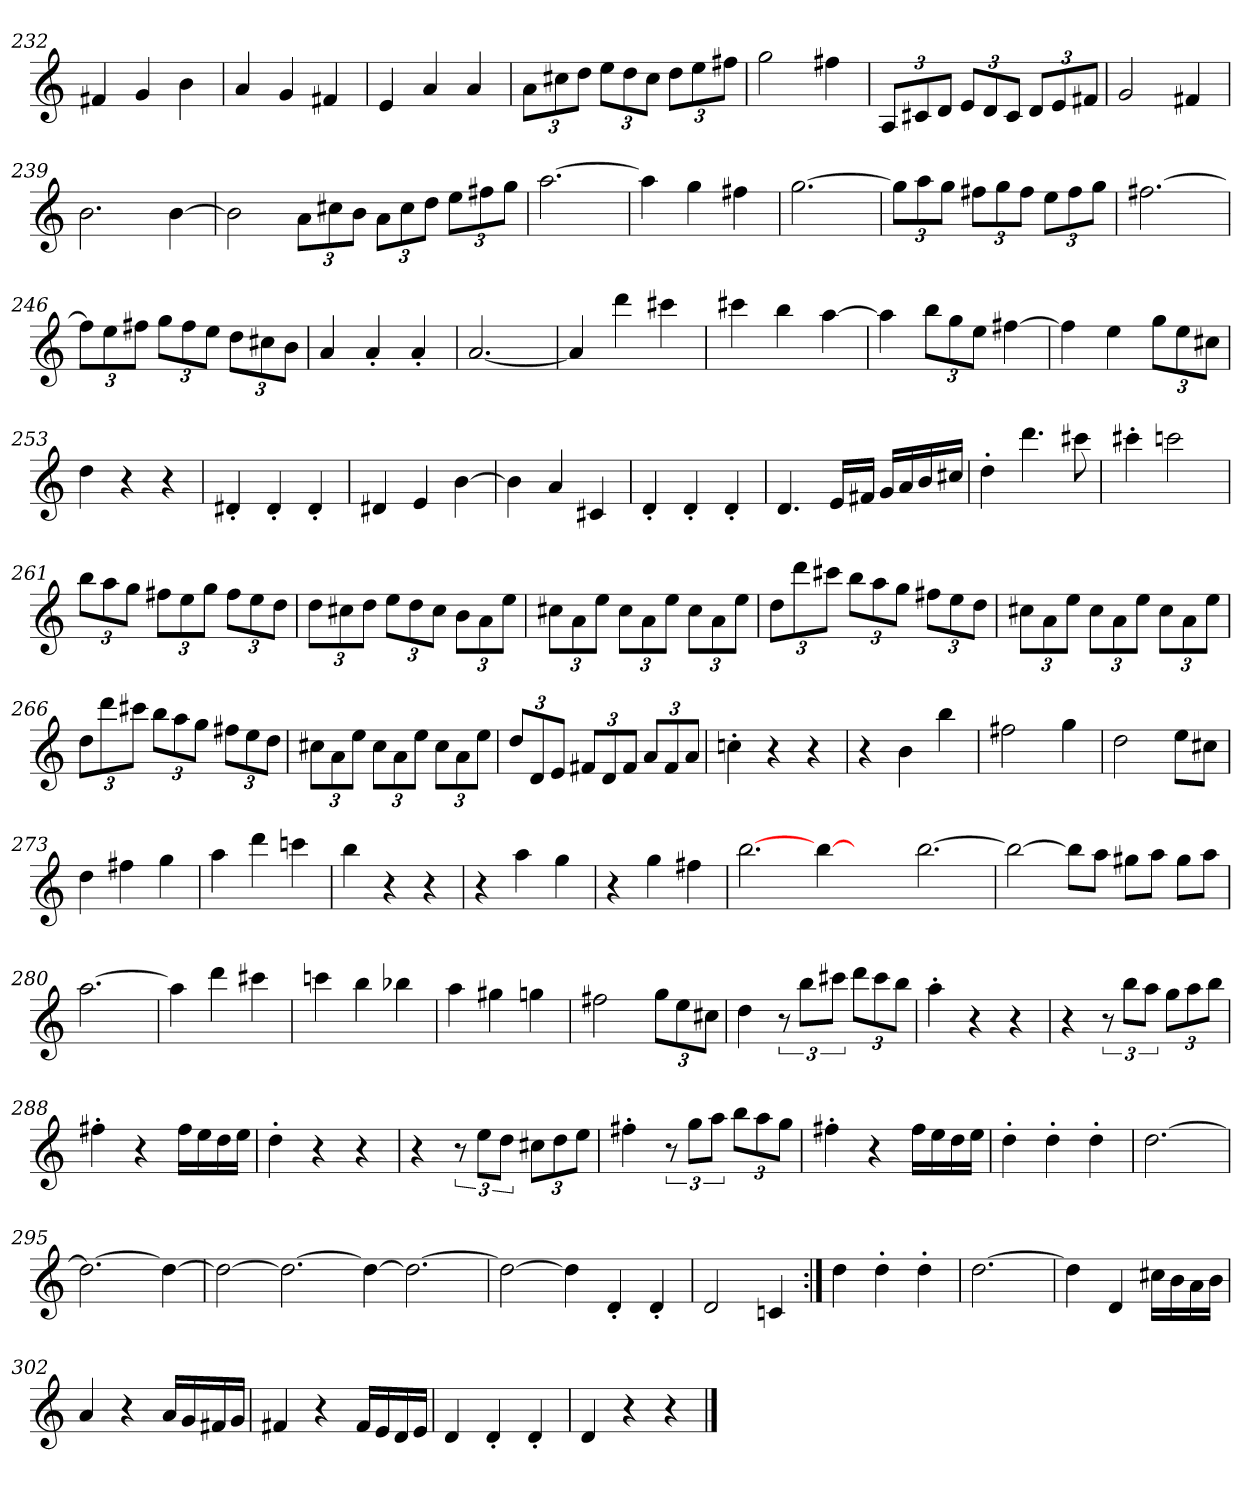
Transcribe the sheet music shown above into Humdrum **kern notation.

**kern
*part1
*staff1
=232
4f#X/
4g/
4b\
=233
4a/
4g/
4f#X/
=234
4e/
4a/
4a/
=235
12a\L
12cc#X\
12dd\J
12ee\L
12dd\
12cc#\J
12dd\L
12ee\
12ff#X\J
=236
2gg\
4ff#X\
=237
12A/L
12c#X/
12d/J
12e/L
12d/
12c#/J
12d/L
12e/
12f#X/J
=238
2g/
4f#X/
=239
2.b\
[4b\
=240
2b\]
12a\L
12cc#X\
12b\J
12a\L
12cc#\
12dd\J
12ee\L
12ff#X\
12gg\J
=241
[2.aa\
=242
4aa\]
4gg\
4ff#X\
=243
[2.gg\
=244
12gg\L]
12aa\
12gg\J
12ff#X\L
12gg\
12ff#\J
12ee\L
12ff#\
12gg\J
=245
[2.ff#X\
=246
12ff#\L]
12ee\
12ff#X\J
12gg\L
12ff#\
12ee\J
12dd\L
12cc#X\
12b\J
=247
4a/
4a'/
4a'/
=248
[2.a/
=249
4a/]
4ddd\
4ccc#X\
=250
4ccc#X\
4bb\
[4aa\
=251
4aa\]
12bb\L
12gg\
12ee\J
[4ff#X\
=252
4ff#\]
4ee\
12gg\L
12ee\
12cc#X\J
=253
4dd\
4r
4r
=254
4d#X'/
4d#'/
4d#'/
=255
4d#X/
4e/
[4b\
=256
4b\]
4a/
4c#X/
=257
4d'/
4d'/
4d'/
=258
4.d/
16e/LL
16f#X/JJ
16g/LL
16a/
16b/
16cc#X/JJ
=259
4dd'\
4.ddd\
8ccc#X\
=260
4ccc#X'\
2cccn\
=261
12bb\L
12aa\
12gg\J
12ff#X\L
12ee\
12gg\J
12ff#\L
12ee\
12dd\J
=262
12dd\L
12cc#X\
12dd\J
12ee\L
12dd\
12cc#\J
12b\L
12a\
12ee\J
=263
12cc#X\L
12a\
12ee\J
12cc#\L
12a\
12ee\J
12cc#\L
12a\
12ee\J
=264
12dd\L
12ddd\
12ccc#X\J
12bb\L
12aa\
12gg\J
12ff#X\L
12ee\
12dd\J
=265
12cc#X\L
12a\
12ee\J
12cc#\L
12a\
12ee\J
12cc#\L
12a\
12ee\J
=266
12dd\L
12ddd\
12ccc#X\J
12bb\L
12aa\
12gg\J
12ff#X\L
12ee\
12dd\J
=267
12cc#X\L
12a\
12ee\J
12cc#\L
12a\
12ee\J
12cc#\L
12a\
12ee\J
=268
12dd/L
12d/
12e/J
12f#X/L
12d/
12f#/J
12a/L
12f#/
12a/J
=269
4ccn'\
4r
4r
=270
4r
4b\
4bb\
=271
2ff#X\
4gg\
=272
2dd\
8ee\L
8cc#X\J
=273
4dd\
4ff#X\
4gg\
=274
4aa\
4ddd\
4cccn\
=275
4bb\
4r
4r
=276
4r
4aa\
4gg\
=277
4r
4gg\
4ff#X\
=278
[2.bb\
[4bb\
2ryy
[2.bb\
=279
2bb\_
8bb\L]
8aa\J
8gg#X\L
8aa\J
8gg#\L
8aa\J
=280
[2.aa\
=281
4aa\]
4ddd\
4ccc#X\
=282
4cccn\
4bb\
4bb-X\
=283
4aa\
4gg#X\
4ggn\
=284
2ff#X\
12gg\L
12ee\
12cc#X\J
=285
4dd\
12r
12bb\L
12ccc#X\J
12ddd\L
12ccc#\
12bb\J
=286
4aa'\
4r
4r
=287
4r
12r
12bb\L
12aa\J
12gg\L
12aa\
12bb\J
=288
4ff#X'\
4r
16ff#\LL
16ee\
16dd\
16ee\JJ
=289
4dd'\
4r
4r
=290
4r
12r
12ee\L
12dd\J
12cc#X\L
12dd\
12ee\J
=291
4ff#X'\
12r
12gg\L
12aa\J
12bb\L
12aa\
12gg\J
=292
4ff#X'\
4r
16ff#\LL
16ee\
16dd\
16ee\JJ
=293
4dd'\
4dd'\
4dd'\
=294
[2.dd\
=295
2.dd\_
4dd\_
=296
2dd\_
2.dd\_
4dd\_
2.dd\_
=297
2dd\_
4dd\]
4d'/
4d'/
=298
2d/
4cn/
=299:|!
4dd\
4dd'\
4dd'\
=300
[2.dd\
=301
4dd\]
4d/
16cc#X\LL
16b\
16a\
16b\JJ
=302
4a/
4r
16a/LL
16g/
16f#X/
16g/JJ
=303
4f#X/
4r
16f#/LL
16e/
16d/
16e/JJ
=304
4d/
4d'/
4d'/
=305
4d/
4r
4r
==
*-
